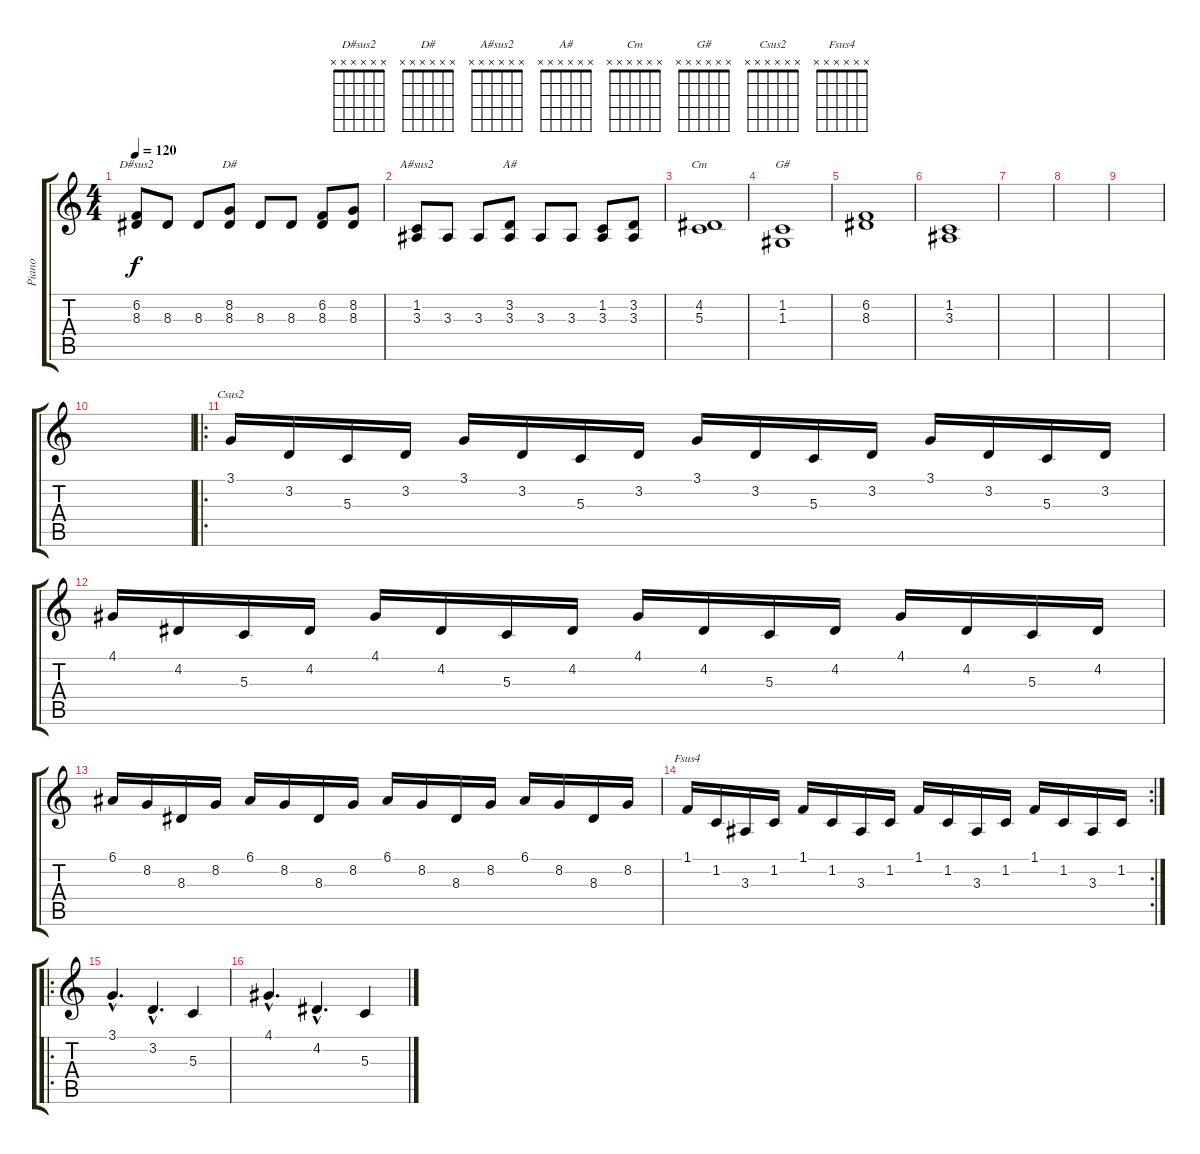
\track ("Piano" "Piano") {instrument brightacousticpiano}
\staff {score tabs}
\tuning (E4 B3 G3 D3 A2 E2) {hide}
\chord ("D#sus2" x x x x x x)
\chord ("D#" x x x x x x)
\chord ("A#sus2" x x x x x x)
\chord ("A#" x x x x x x)
\chord ("Cm" x x x x x x)
\chord ("G#" x x x x x x)
\chord ("Csus2" x x x x x x)
\chord ("Fsus4" x x x x x x)
\ts (4 4)
\tempo 120
\clef g2
\ks c
(6.2 8.3).8{ch "D#sus2" dy f} 8.3.8 8.3.8 (8.2 8.3).8{ch "D#"} 8.3.8 8.3.8 (6.2 8.3).8 (8.2 8.3).8 |
(1.2 3.3).8{ch "A#sus2"} 3.3.8 3.3.8 (3.2 3.3).8{ch "A#"} 3.3.8 3.3.8 (1.2 3.3).8 (3.2 3.3).8 |
(4.2 5.3).1{ch "Cm"} |
(1.2 1.3).1{ch "G#"} |
(6.2 8.3).1 |
(1.2 3.3).1 |
|
|
|
|
\ro
3.1.16{ch "Csus2"} 3.2.16 5.3.16 3.2.16 3.1.16 3.2.16 5.3.16 3.2.16 3.1.16 3.2.16 5.3.16 3.2.16 3.1.16 3.2.16 5.3.16 3.2.16 |
4.1.16 4.2.16 5.3.16 4.2.16 4.1.16 4.2.16 5.3.16 4.2.16 4.1.16 4.2.16 5.3.16 4.2.16 4.1.16 4.2.16 5.3.16 4.2.16 |
6.1.16 8.2.16 8.3.16 8.2.16 6.1.16 8.2.16 8.3.16 8.2.16 6.1.16 8.2.16 8.3.16 8.2.16 6.1.16 8.2.16 8.3.16 8.2.16 |
\rc 2
1.1.16{ch "Fsus4"} 1.2.16 3.3.16 1.2.16 1.1.16 1.2.16 3.3.16 1.2.16 1.1.16 1.2.16 3.3.16 1.2.16 1.1.16 1.2.16 3.3.16 1.2.16 |
\ro
3.1{hac}.4{d} 3.2{hac}.4{d} 5.3.4 |
4.1{hac}.4{d} 4.2{hac}.4{d} 5.3.4
